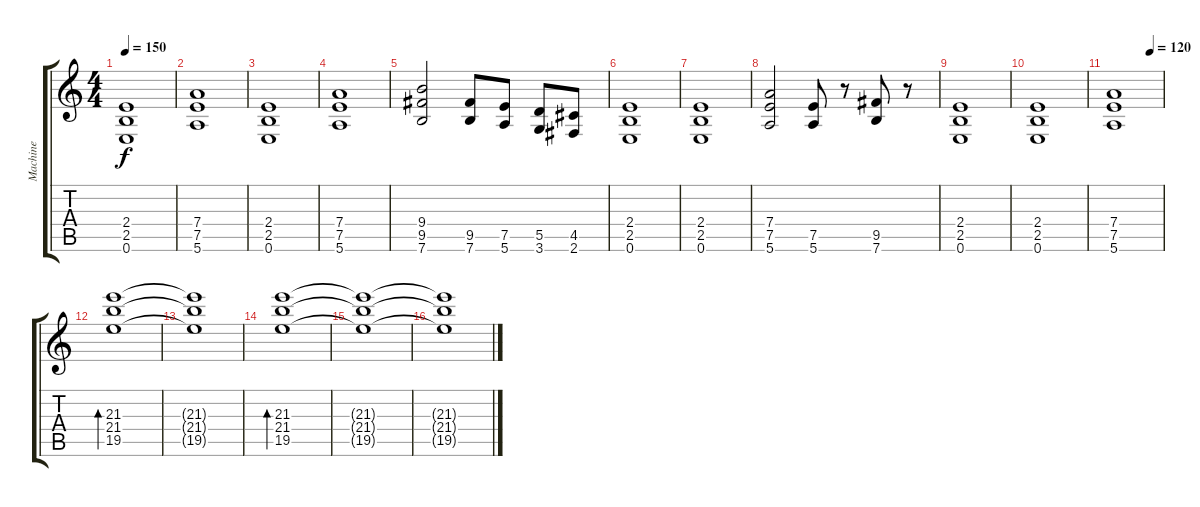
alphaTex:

\track ("Machine" "Machine") {instrument distortionguitar}
\staff {score tabs}
\tuning (E4 B3 G3 D3 A2 E2) {hide}
\ts (4 4)
\tempo 150
\clef g2
\ks c
(2.4 2.5 0.6).1{dy f} |
(7.4 7.5 5.6).1 |
(2.4 2.5 0.6).1 |
(7.4 7.5 5.6).1 |
(9.4 9.5 7.6).2 (9.5 7.6).8 (7.5 5.6).8 (5.5 3.6).8 (4.5 2.6).8 |
(2.4 2.5 0.6).1 |
(2.4 2.5 0.6).1 |
(7.4 7.5 5.6).2 (7.5 5.6).8 r.8 (9.5 7.6).8 r.8 |
(2.4 2.5 0.6).1 |
(2.4 2.5 0.6).1 |
\tempo (120 0.75)
(7.4 7.5 5.6).1 |
(21.3 21.4 19.5).1{bd 120} |
(21.3{t} 21.4{t} 19.5{t}).1 |
(21.3 21.4 19.5).1{bd 120} |
(21.3{t} 21.4{t} 19.5{t}).1 |
(21.3{t} 21.4{t} 19.5{t}).1{volume 0}
